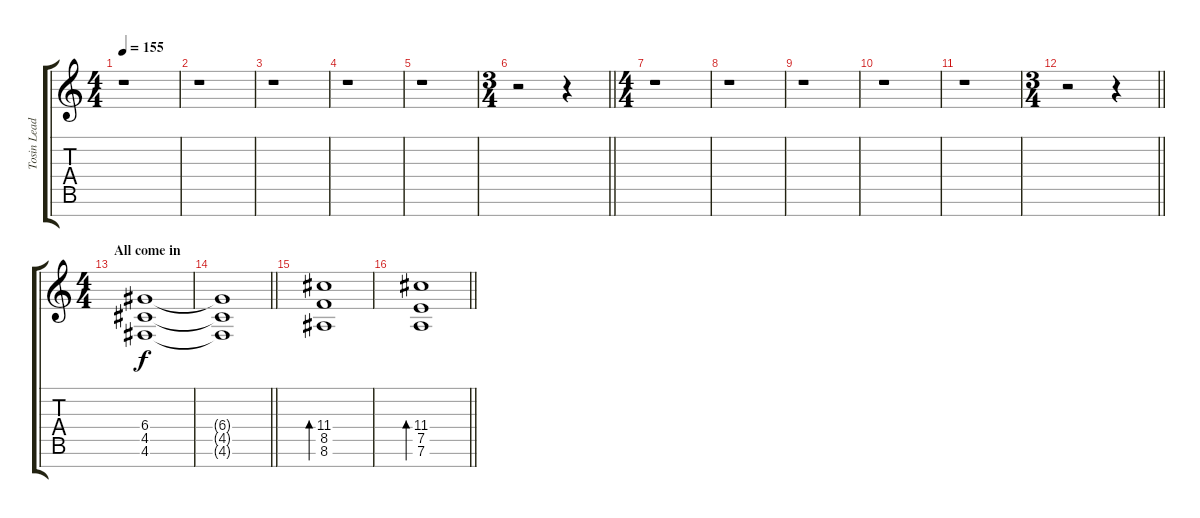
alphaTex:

\track ("Tosin Lead Left" "Tosin Lead") {instrument distortionguitar}
\staff {score tabs}
\tuning (E4 B3 G3 D3 A2 D2 B1) {hide}
\ts (4 4)
\tempo 155
\clef g2
\ks c
r.1{dy f} |
r.1 |
r.1 |
r.1 |
r.1 |
\ts (3 4)
\barLineRight lightlight
r.2 r.4 |
\ts (4 4)
r.1 |
r.1 |
r.1 |
r.1 |
r.1 |
\ts (3 4)
\barLineRight lightlight
r.2 r.4 |
\ts (4 4)
\section ("" "All come in")
(6.4 4.5 4.6).1{instrument distortionguitar} |
\barLineRight lightlight
(6.4{t} 4.5{t} 4.6{t}).1 |
(11.4 8.5 8.6).1{bd 480} |
\barLineRight lightlight
(11.4 7.5 7.6).1{bd 480}
